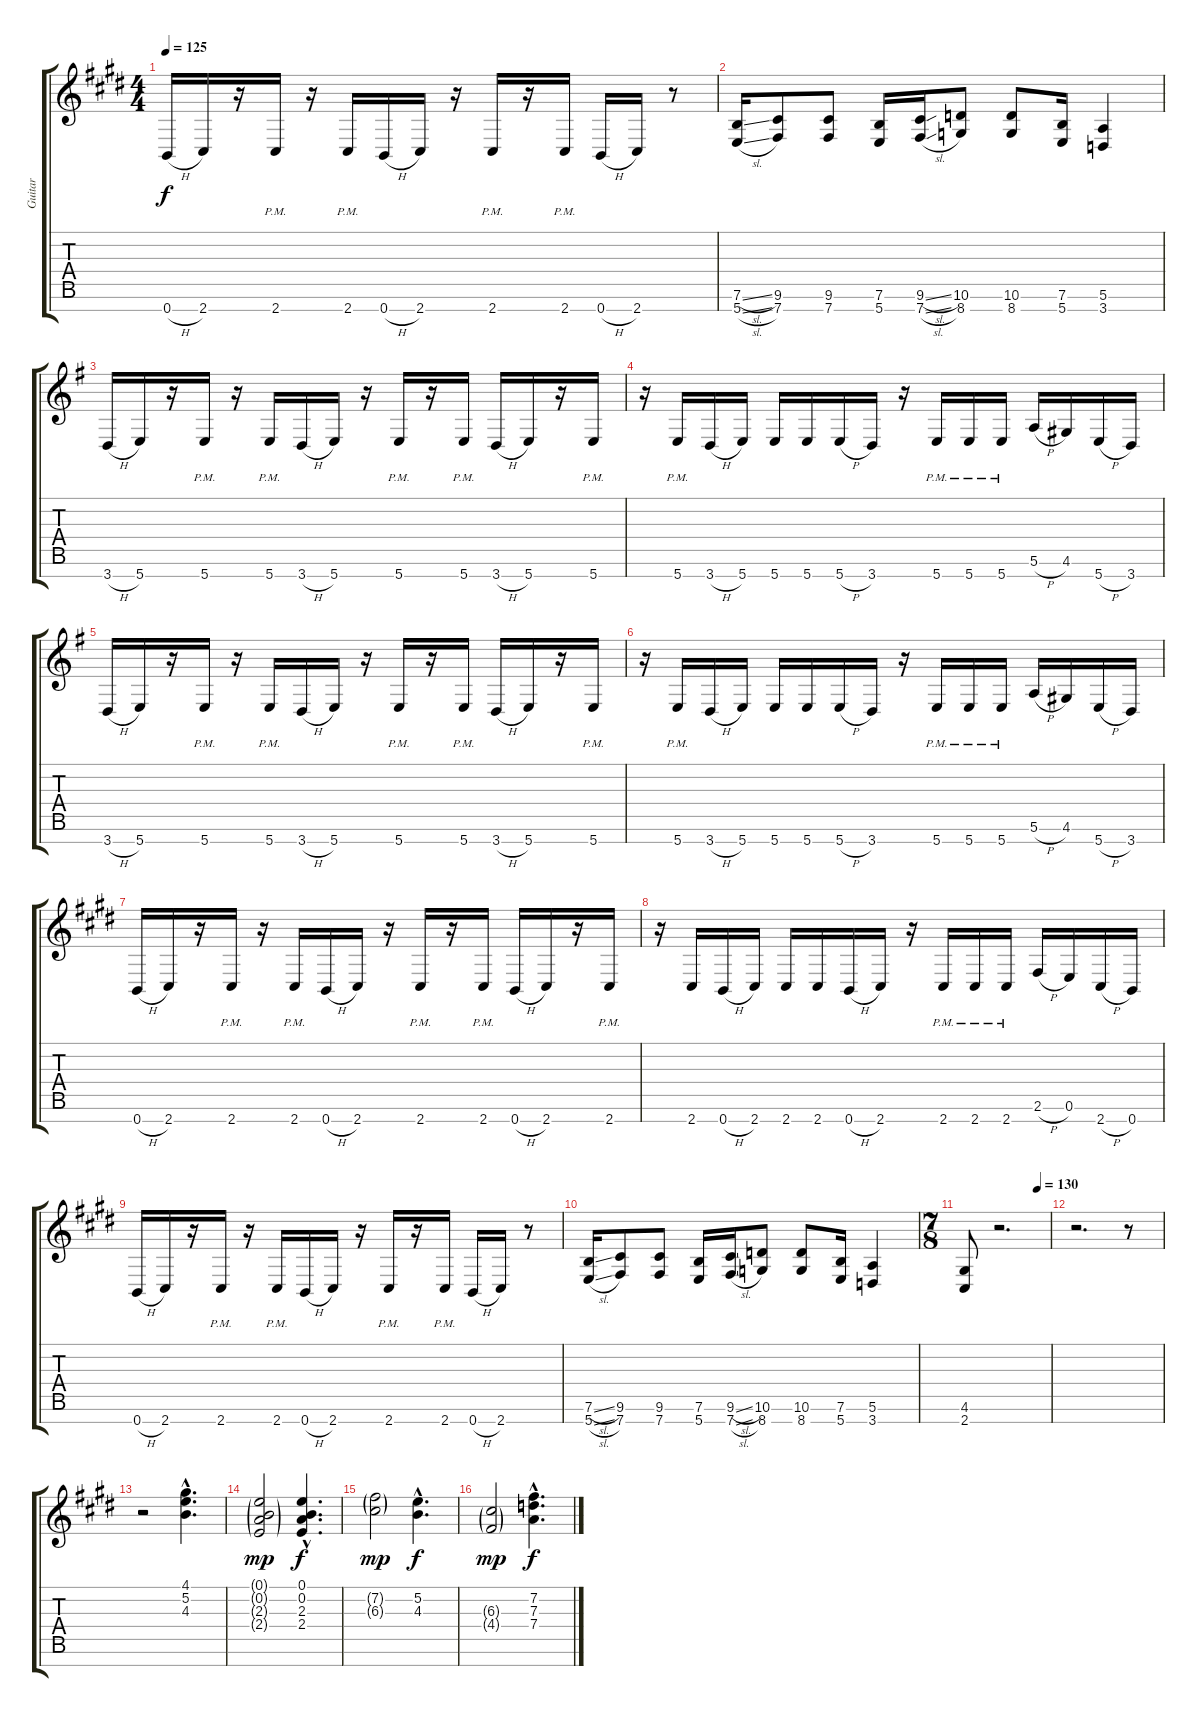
\track ("Guitar" "Guitar") {instrument distortionguitar}
\staff {score tabs}
\tuning (E4 B3 G3 D3 A2 E2 B1) {hide}
\ts (4 4)
\tempo 125
\clef g2
\ks e
0.7{h}.16{dy f} 2.7.16 r.16 2.7{pm}.16 r.16 2.7{pm}.16 0.7{h}.16 2.7.16 r.16 2.7{pm}.16 r.16 2.7{pm}.16 0.7{h}.16 2.7.16 r.8 |
(7.6{sl} 5.7{sl}).16 (9.6 7.7).8 (9.6 7.7).8 (7.6 5.7).16 (9.6{sl} 7.7{sl}).16 (10.6 8.7).8 (10.6 8.7).8 (7.6 5.7).16 (5.6 3.7).4 |
\ks g
3.7{h}.16 5.7.16 r.16 5.7{pm}.16 r.16 5.7{pm}.16 3.7{h}.16 5.7.16 r.16 5.7{pm}.16 r.16 5.7{pm}.16 3.7{h}.16 5.7.16 r.16 5.7{pm}.16 |
r.16 5.7{pm}.16 3.7{h}.16 5.7.16 5.7.16 5.7.16 5.7{h}.16 3.7.16 r.16 5.7{pm}.16 5.7{pm}.16 5.7{pm}.16 5.6{h}.16 4.6.16 5.7{h}.16 3.7.16 |
3.7{h}.16 5.7.16 r.16 5.7{pm}.16 r.16 5.7{pm}.16 3.7{h}.16 5.7.16 r.16 5.7{pm}.16 r.16 5.7{pm}.16 3.7{h}.16 5.7.16 r.16 5.7{pm}.16 |
r.16 5.7{pm}.16 3.7{h}.16 5.7.16 5.7.16 5.7.16 5.7{h}.16 3.7.16 r.16 5.7{pm}.16 5.7{pm}.16 5.7{pm}.16 5.6{h}.16 4.6.16 5.7{h}.16 3.7.16 |
\ks e
0.7{h}.16 2.7.16 r.16 2.7{pm}.16 r.16 2.7{pm}.16 0.7{h}.16 2.7.16 r.16 2.7{pm}.16 r.16 2.7{pm}.16 0.7{h}.16 2.7.16 r.16 2.7{pm}.16 |
r.16 2.7.16 0.7{h}.16 2.7.16 2.7.16 2.7.16 0.7{h}.16 2.7.16 r.16 2.7{pm}.16 2.7{pm}.16 2.7{pm}.16 2.6{h}.16 0.6.16 2.7{h}.16 0.7.16 |
0.7{h}.16 2.7.16 r.16 2.7{pm}.16 r.16 2.7{pm}.16 0.7{h}.16 2.7.16 r.16 2.7{pm}.16 r.16 2.7{pm}.16 0.7{h}.16 2.7.16 r.8 |
(7.6{sl} 5.7{sl}).16 (9.6 7.7).8 (9.6 7.7).8 (7.6 5.7).16 (9.6{sl} 7.7{sl}).16 (10.6 8.7).8 (10.6 8.7).8 (7.6 5.7).16 (5.6 3.7).4 |
\ts (7 8)
\tempo (130 0.8571428571428571)
(4.6 2.7).8 r.2{d} |
r.2{d} r.8 |
r.2 (4.1{hac} 5.2{hac} 4.3{hac}).4{d} |
(0.1{g} 0.2{g} 2.3{g} 2.4{g}).2{dy mp} (0.1{hac} 0.2{hac} 2.3{hac} 2.4{hac}).4{d dy f} |
(7.2{g} 6.3{g}).2{dy mp} (5.2{hac} 4.3{hac}).4{d dy f} |
(6.3{g} 4.4{g}).2{dy mp} (7.2{hac} 7.3{hac} 7.4{hac}).4{d dy f}
